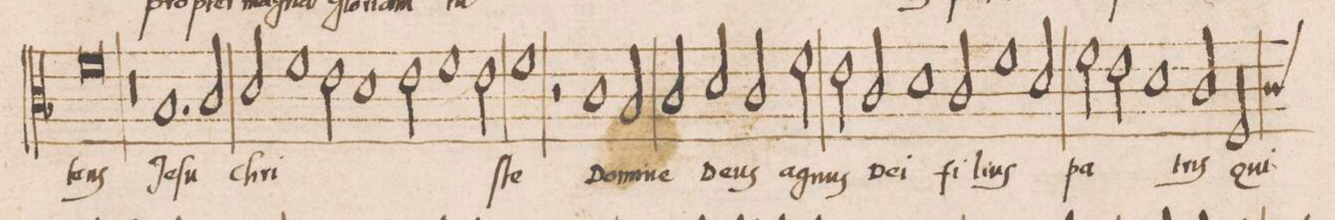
**kern	**text
*I"TENOR	*
*clefC3	*
*k[b-]	*
*met(C|)	*
*M2/1	*
0f	-tis
=28-	=28-
0r	.
=29-	=29-
1.B-	Je-
2c/	-ſu
=30-	=30-
2d/	Chri-
1f	.
2e\	.
=31-	=31-
1d	.
2e\	.
1f\	.
=32-	=32-
2e\	.
1f	ſte
=33-	=33-
2r	.
1c	Do-
2B-/	-mi-
=34-	=34-
2c/	-ne
2d/	De-
2c/	-us
2f\	ag-
=35-	=35-
2e\	-nus
2c/	De-
1d	-i
=36-	=36-
2c/	fi-
1f	-li-
2d/	-us
=37-	=37-
2f\	pa-
2e\	.
1d	.
=38-	=38-
2c\	-tris
*custos:c	*
2F/	Qui
*-	*-
